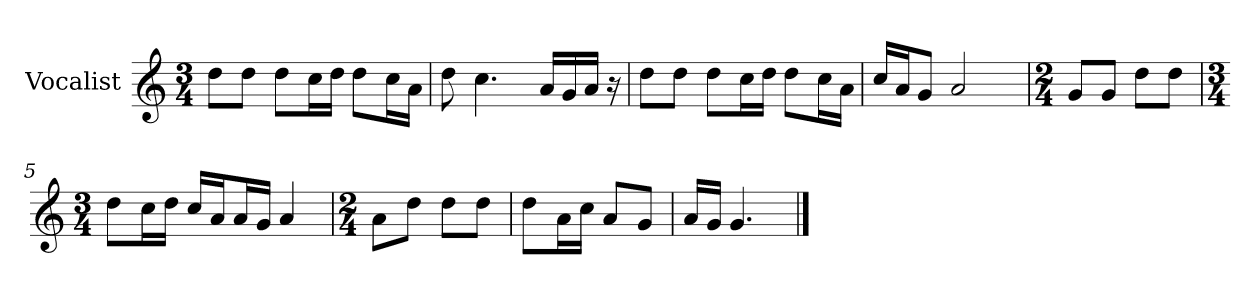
**kern
*part1
*staff1
*I"Vocalist
*k[]
*C:
*M3/4
=
8ddL
8ddJ
8ddL
16ccL
16ddJJ
8ddL
16ccL
16aJJ
=1
8dd
4.cc
16aLL
16g
16aJJ
16r
=2
8ddL
8ddJ
8ddL
16ccL
16ddJJ
8ddL
16ccL
16aJJ
=3
16ccLL
16aJ
8gJ
2a
=4
*M2/4
8gL
8gJ
8ddL
8ddJ
=5
*M3/4
8ddL
16ccL
16ddJJ
16ccLL
16aJ
16aL
16gJJ
4a
=6
*M2/4
8aL
8ddJ
8ddL
8ddJ
=7
8ddL
16aL
16ccJJ
8aL
8gJ
=8
16aLL
16gJJ
4.g
==
*-
